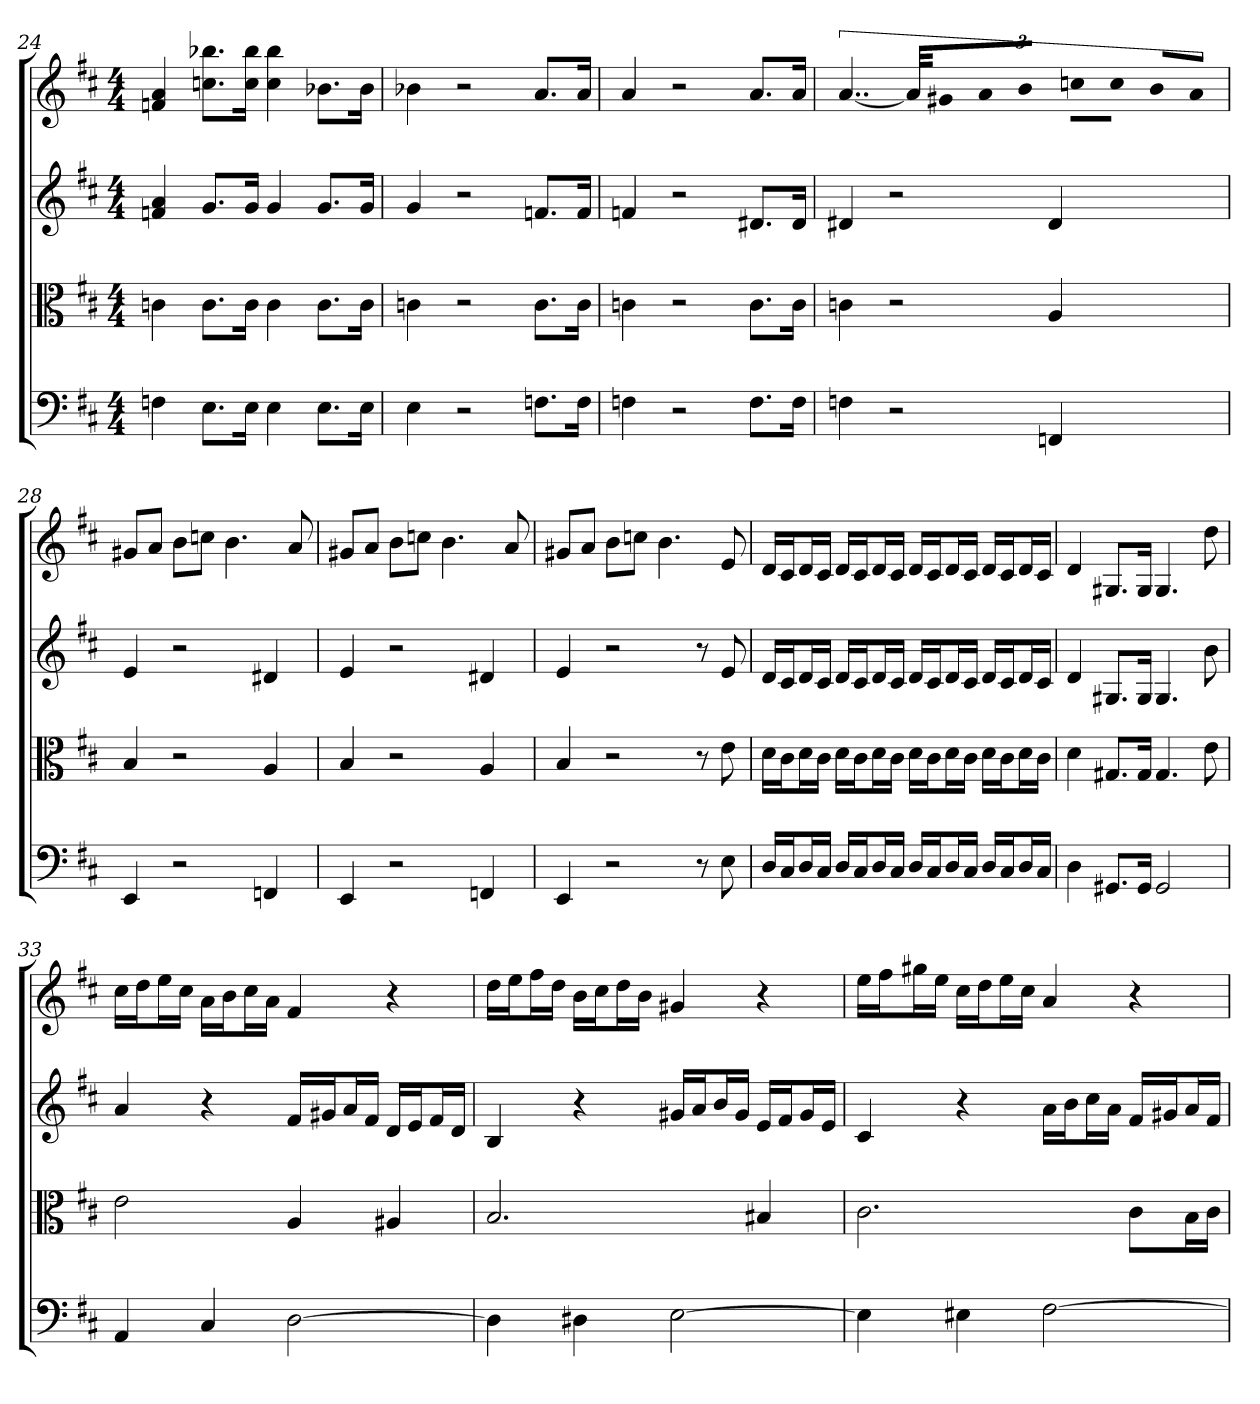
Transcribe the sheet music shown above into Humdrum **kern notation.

**kern	**kern	**kern	**kern
*part4	*part3	*part2	*part1
*staff4	*staff3	*staff2	*staff1
*clefF4	*clefC3	*	*
*k[f#c#]	*k[f#c#]	*k[f#c#]	*k[f#c#]
*D:	*D:	*D:	*D:
*M4/4	*M4/4	*M4/4	*M4/4
=24	=24	=24	=24
4Fn	4cn	4fn 4a	4fn 4a
8.E\L	8.c\L	8.gL	8.ccn 8.bb-XL
16E\Jk	16c\Jk	16gJk	16cc 16bb-Jk
4E	4c	4g	4cc 4bb-
8.E\L	8.c\L	8.gL	8.b-XL
16E\Jk	16c\Jk	16gJk	16b-Jk
=25	=25	=25	=25
4E	4cn	4g	4b-X
2r	2r	2r	2r
8.Fn\L	8.c\L	8.fnL	8.aL
16F\Jk	16c\Jk	16fJk	16aJk
=26	=26	=26	=26
4Fn	4cn	4fn	4a
2r	2r	2r	2r
8.F\L	8.c\L	8.d#XL	8.aL
16F\Jk	16c\Jk	16d#Jk	16aJk
=27	=27	=27	=27
4Fn	4cn	4d#X	[6..a
2r	2r	2r	.
.	.	.	48aKLL]
.	.	.	16g#XJ
.	.	.	16aL
.	.	.	16bJJ
.	.	.	8ccnL
.	.	.	8ccJ
4FFn	4A	4d#	8bL
.	.	.	8aJ
=28	=28	=28	=28
4EE	4B	4e	8g#XL
.	.	.	8aJ
2r	2r	2r	8bL
.	.	.	8ccnJ
.	.	.	4.b
4FFn	4A	4d#X	.
.	.	.	8a
=29	=29	=29	=29
4EE	4B	4e	8g#XL
.	.	.	8aJ
2r	2r	2r	8bL
.	.	.	8ccnJ
.	.	.	4.b
4FFn	4A	4d#X	.
.	.	.	8a
=30	=30	=30	=30
4EE	4B	4e	8g#XL
.	.	.	8aJ
2r	2r	2r	8bL
.	.	.	8ccnJ
.	.	.	4.b
8r	8r	8r	.
8E	8e	8e	8e
=31	=31	=31	=31
16D/LL	16d\LL	16dLL	16dLL
16C#/J	16c#\J	16c#J	16c#J
16D/L	16d\L	16dL	16dL
16C#/JJ	16c#\JJ	16c#JJ	16c#JJ
16D/LL	16d\LL	16dLL	16dLL
16C#/J	16c#\J	16c#J	16c#J
16D/L	16d\L	16dL	16dL
16C#/JJ	16c#\JJ	16c#JJ	16c#JJ
16D/LL	16d\LL	16dLL	16dLL
16C#/J	16c#\J	16c#J	16c#J
16D/L	16d\L	16dL	16dL
16C#/JJ	16c#\JJ	16c#JJ	16c#JJ
16D/LL	16d\LL	16dLL	16dLL
16C#/J	16c#\J	16c#J	16c#J
16D/L	16d\L	16dL	16dL
16C#/JJ	16c#\JJ	16c#JJ	16c#JJ
=32	=32	=32	=32
4D	4d	4d	4d
8.GG#X/L	8.G#X/L	8.G#XL	8.G#XL
16GG#/Jk	16G#/Jk	16G#Jk	16G#Jk
2GG#	4.G#	4.G#	4.G#
.	8e	8b	8dd
=33	=33	=33	=33
4AA	2e	4a	16cc#LL
.	.	.	16ddJ
.	.	.	16eeL
.	.	.	16cc#JJ
4C#	.	4r	16aLL
.	.	.	16bJ
.	.	.	16cc#L
.	.	.	16aJJ
[2D	4A	16f#LL	4f#
.	.	16g#XJ	.
.	.	16aL	.
.	.	16f#JJ	.
.	4A#X	16dLL	4r
.	.	16eJ	.
.	.	16f#L	.
.	.	16dJJ	.
=34	=34	=34	=34
4D]	2.B	4B	16ddLL
.	.	.	16eeJ
.	.	.	16ff#L
.	.	.	16ddJJ
4D#X	.	4r	16bLL
.	.	.	16cc#J
.	.	.	16ddL
.	.	.	16bJJ
[2E	.	16g#XLL	4g#X
.	.	16aJ	.
.	.	16bL	.
.	.	16g#JJ	.
.	4B#X	16eLL	4r
.	.	16f#J	.
.	.	16g#L	.
.	.	16eJJ	.
=35	=35	=35	=35
4E]	2.c#	4c#	16eeLL
.	.	.	16ff#J
.	.	.	16gg#XL
.	.	.	16eeJJ
4E#X	.	4r	16cc#LL
.	.	.	16ddJ
.	.	.	16eeL
.	.	.	16cc#JJ
[2F#	.	16aLL	4a
.	.	16bJ	.
.	.	16cc#L	.
.	.	16aJJ	.
.	8c#\L	16f#LL	4r
.	.	16g#XJ	.
.	16B\L	16aL	.
.	16c#\JJ	16f#JJ	.
=	=	=	=
*-	*-	*-	*-
